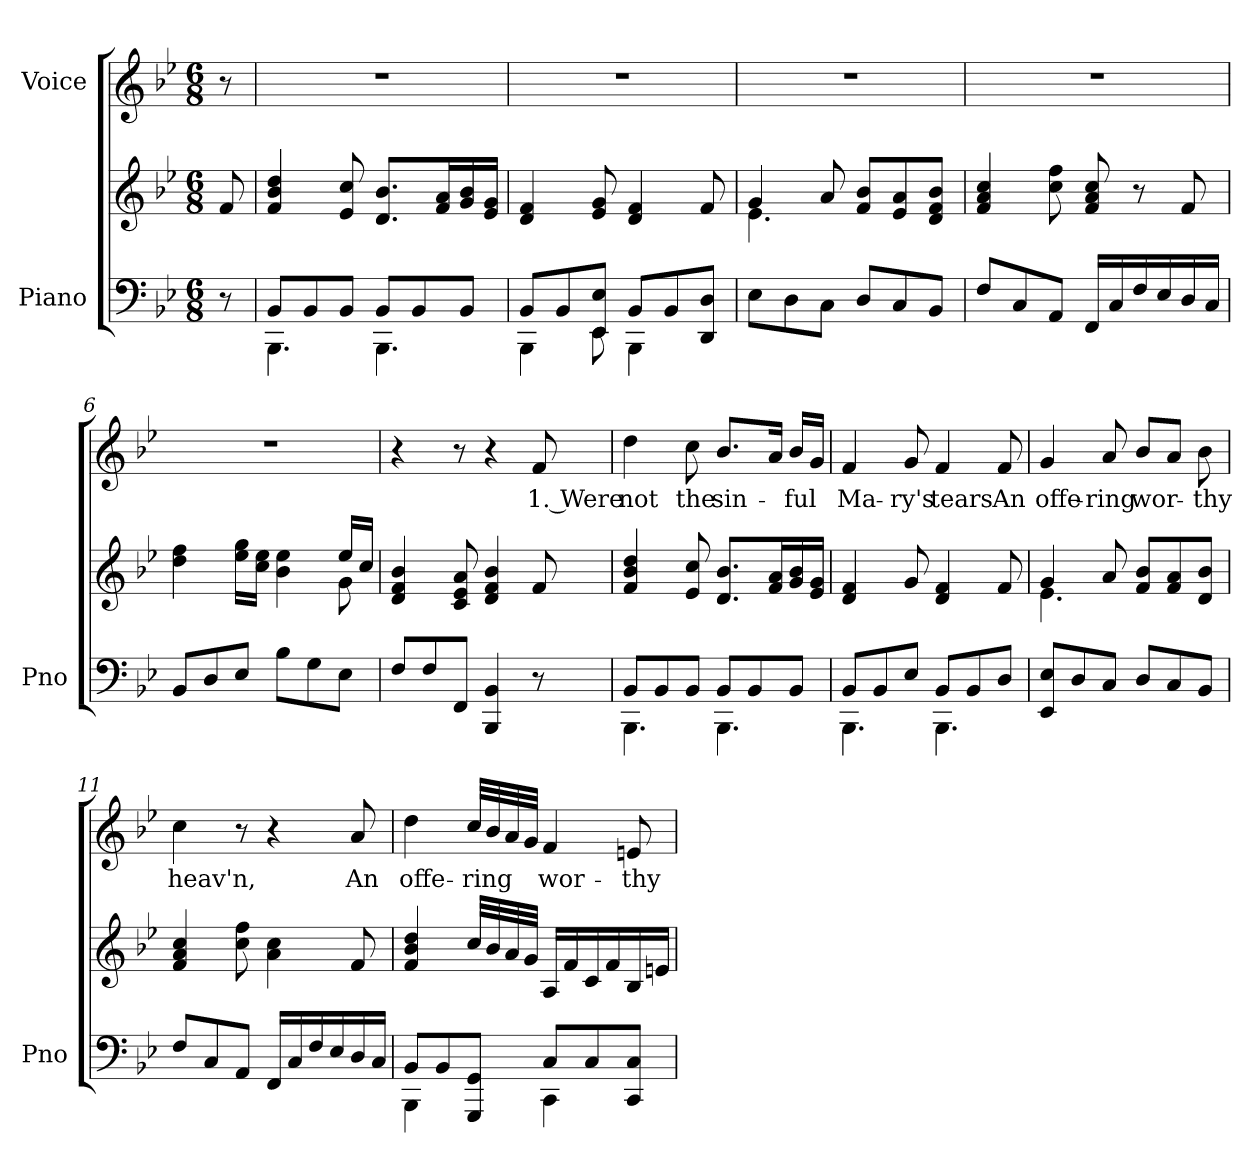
**kern	**kern	**kern	**text
*part2	*part2	*part1	*part1
*staff3	*staff2	*staff1	*staff1
*I"Piano	*	*I"Voice	*
*I'Pno	*	*	*
*clefF4	*clefG2	*clefG2	*
*k[b-e-]	*k[b-e-]	*k[b-e-]	*
*M6/8	*M6/8	*M6/8	*
*MM80	*MM80	*MM80	*
=1	=1	=1	=1
8r	8f/	8r	.
=2	=2	=2	=2
*^	*	*	*
8BB-/L	4.BBB-\	4f/ 4b-/ 4dd/	2.r	.
8BB-/	.	.	.	.
8BB-/J	.	8e-/ 8cc/	.	.
8BB-/L	4.BBB-\	8.d/ 8.b-/L	.	.
8BB-/	.	.	.	.
.	.	16f/ 16a/L	.	.
8BB-/J	.	16g/ 16b-/	.	.
.	.	16e-/ 16g/JJ	.	.
=3	=3	=3	=3	=3
8BB-/L	4BBB-\	4d/ 4f/	2.r	.
8BB-/	.	.	.	.
8EE-/ 8E-/J	8EE-\	8e-/ 8g/	.	.
8BB-/L	4BBB-\	4d/ 4f/	.	.
8BB-/	.	.	.	.
8DD/ 8D/J	8ryy	8f/	.	.
*v	*v	*	*	*
=4	=4	=4	=4
*	*^	*	*
8E-\L	4g/	4.e-\	2.r	.
8D\	.	.	.	.
8C\J	8a/	.	.	.
8D/L	8f/ 8b-/L	8ryy	.	.
8C/	8e-/ 8a/	4ryy	.	.
8BB-/J	8d/ 8f/ 8b-/J	.	.	.
*	*v	*v	*	*
=5	=5	=5	=5
8F/L	4f/ 4a/ 4cc/	2.r	.
8C/	.	.	.
8AA/J	8cc\ 8ff\	.	.
16FF/LL	8f/ 8a/ 8cc/	.	.
16C/	.	.	.
16F/	8r	.	.
16E-/	.	.	.
16D/	8f/	.	.
16C/JJ	.	.	.
=6	=6	=6	=6
*	*^	*	*
8BB-/L	4dd\ 4ff\	4ryy	2.r	.
8D/	.	.	.	.
8E-/J	16ee-\ 16gg\LL	8ryy	.	.
.	16cc\ 16ee-\JJ	.	.	.
8B-\L	4b-\ 4ee-\	4ryy	.	.
8G\	.	.	.	.
8E-\J	16ee-/LL	8g\	.	.
.	16cc/JJ	.	.	.
*	*v	*v	*	*
=7	=7	=7	=7
8F/L	4d/ 4f/ 4b-/	4r	.
8F/	.	.	.
8FF/J	8c/ 8e-/ 8a/	8r	.
4BBB-/ 4BB-/	4d/ 4f/ 4b-/	4r	.
!	!	!	!LO:LY:b
8r	8f/	8f/	1. Were
!!LO:LB:g=z
=8	=8	=8	=8
*^	*	*	*
!	!	!	!	!LO:LY:b
8BB-/L	4.BBB-\	4f/ 4b-/ 4dd/	4dd\	not
8BB-/	.	.	.	.
!	!	!	!	!LO:LY:b
8BB-/J	.	8e-/ 8cc/	8cc\	the
!	!	!	!	!LO:LY:b
8BB-/L	4.BBB-\	8.d/ 8.b-/L	8.b-/L	sin-
8BB-/	.	.	.	.
.	.	16f/ 16a/L	16a/Jk	.
!	!	!	!	!LO:LY:b
8BB-/J	.	16g/ 16b-/	16b-/LL	-ful
.	.	16e-/ 16g/JJ	16g/JJ	.
=9	=9	=9	=9	=9
!	!	!	!	!LO:LY:b
8BB-/L	4.BBB-\	4d/ 4f/	4f/	Ma-
8BB-/	.	.	.	.
!	!	!	!	!LO:LY:b
8E-/J	.	8g/	8g/	-ry's
!	!	!	!	!LO:LY:b
8BB-/L	4.BBB-\	4d/ 4f/	4f/	tears
8BB-/	.	.	.	.
!	!	!	!	!LO:LY:b
8D/J	.	8f/	8f/	An
*v	*v	*	*	*
=10	=10	=10	=10
*	*^	*	*
!	!	!	!	!LO:LY:b
8EE-/ 8E-/L	4g/	4.e-\	4g/	offe-
8D/	.	.	.	.
!	!	!	!	!LO:LY:b
8C/J	8a/	.	8a/	-ring
!	!	!	!	!LO:LY:b
8D/L	8f/ 8b-/L	8ryy	8b-/L	wor-
8C/	8f/ 8a/	4ryy	8a/J	.
!	!	!	!	!LO:LY:b
8BB-/J	8d/ 8b-/J	.	8b-\	-thy
*	*v	*v	*	*
=11	=11	=11	=11
!	!	!	!LO:LY:b
8F/L	4f/ 4a/ 4cc/	4cc\	heav'n,
8C/	.	.	.
8AA/J	8cc\ 8ff\	8r	.
16FF/LL	4a\ 4cc\	4r	.
16C/	.	.	.
16F/	.	.	.
16E-/	.	.	.
!	!	!	!LO:LY:b
16D/	8f/	8a/	An
16C/JJ	.	.	.
=12	=12	=12	=12
*^	*	*	*
!	!	!	!	!LO:LY:b
8BB-/L	4BBB-\	4f/ 4b-/ 4dd/	4dd\	offe-
8BB-/	.	.	.	.
!	!	!	!	!LO:LY:b
8GGG/ 8GG/J	8ryy	32cc/LLL	32cc/LLL	-ring
.	.	32b-/	32b-/	.
.	.	32a/	32a/	.
.	.	32g/JJJ	32g/JJJ	.
!	!	!	!	!LO:LY:b
8C/L	4CC\	16A/LL	4f/	wor-
.	.	16f/	.	.
8C/	.	16c/	.	.
.	.	16f/	.	.
!	!	!	!	!LO:LY:b
8CC/ 8C/J	8ryy	16B-/	8en/	-thy
.	.	16en/JJ	.	.
*v	*v	*	*	*
=	=	=	=
*-	*-	*-	*-
